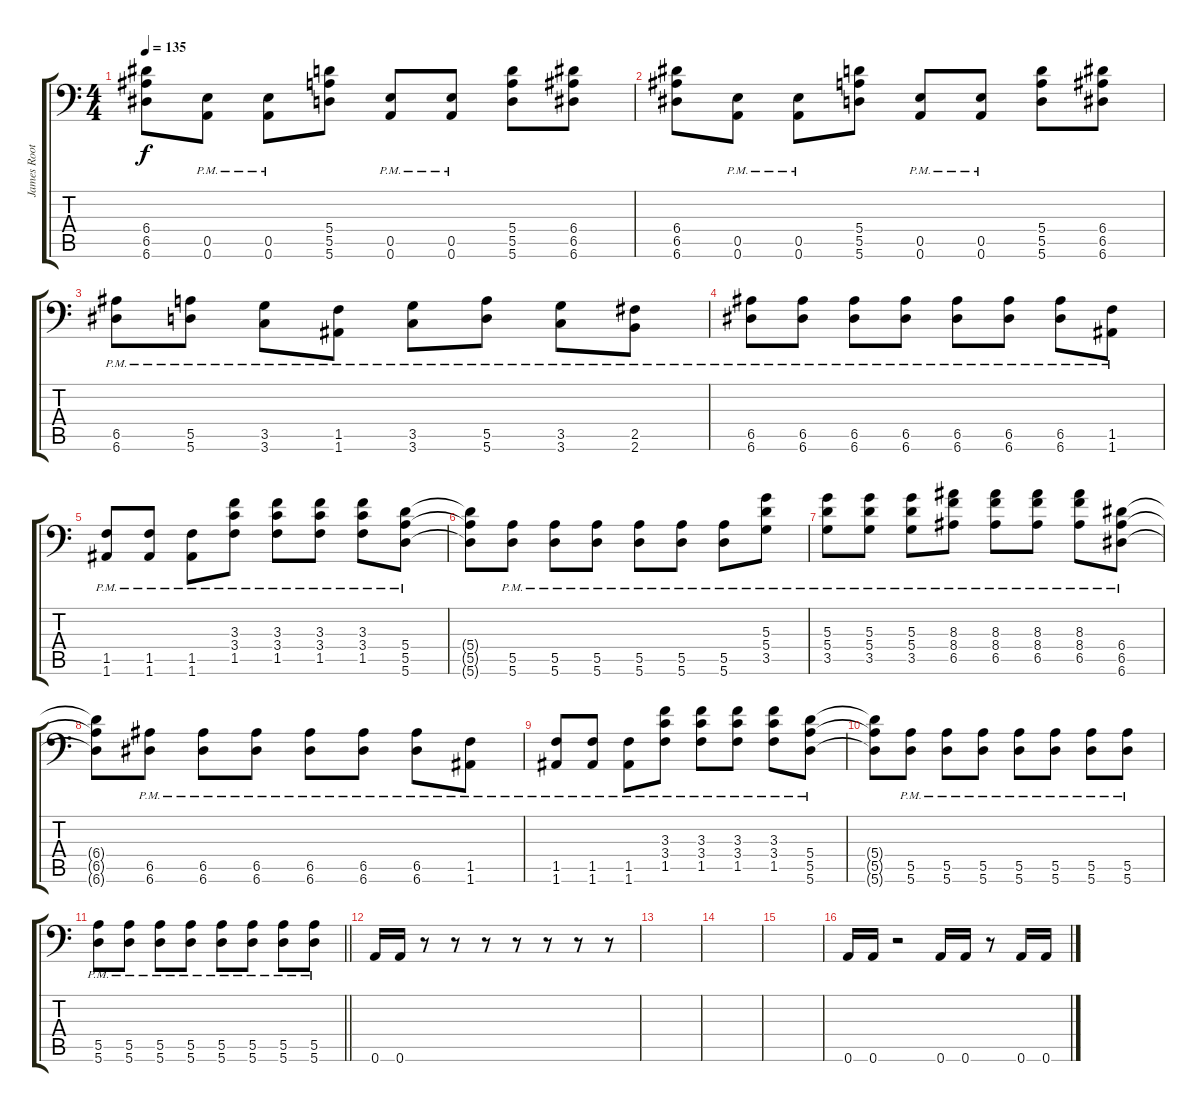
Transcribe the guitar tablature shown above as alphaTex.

\track ("James Root" "James Root") {instrument distortionguitar}
\staff {score tabs}
\tuning (B3 Gb3 D3 A2 E2 A1) {hide}
\ts (4 4)
\tempo 135
\clef f4
\ks c
(6.4 6.5 6.6).8{dy f} (0.5{pm} 0.6{pm}).8 (0.5{pm} 0.6{pm}).8 (5.4 5.5 5.6).8 (0.5{pm} 0.6{pm}).8 (0.5{pm} 0.6{pm}).8 (5.4 5.5 5.6).8 (6.4 6.5 6.6).8 |
(6.4 6.5 6.6).8 (0.5{pm} 0.6{pm}).8 (0.5{pm} 0.6{pm}).8 (5.4 5.5 5.6).8 (0.5{pm} 0.6{pm}).8 (0.5{pm} 0.6{pm}).8 (5.4 5.5 5.6).8 (6.4 6.5 6.6).8 |
(6.5{pm} 6.6{pm}).8 (5.5{pm} 5.6{pm}).8 (3.5{pm} 3.6{pm}).8 (1.5{pm} 1.6{pm}).8 (3.5{pm} 3.6{pm}).8 (5.5{pm} 5.6{pm}).8 (3.5{pm} 3.6{pm}).8 (2.5{pm} 2.6{pm}).8 |
(6.5{pm} 6.6{pm}).8 (6.5{pm} 6.6{pm}).8 (6.5{pm} 6.6{pm}).8 (6.5{pm} 6.6{pm}).8 (6.5{pm} 6.6{pm}).8 (6.5{pm} 6.6{pm}).8 (6.5{pm} 6.6{pm}).8 (1.5{pm} 1.6{pm}).8 |
(1.5{pm} 1.6{pm}).8 (1.5{pm} 1.6{pm}).8 (1.5{pm} 1.6{pm}).8 (3.3{pm} 3.4{pm} 1.5{pm}).8 (3.3{pm} 3.4{pm} 1.5{pm}).8 (3.3{pm} 3.4{pm} 1.5{pm}).8 (3.3{pm} 3.4{pm} 1.5{pm}).8 (5.4{pm} 5.5{pm} 5.6{pm}).8 |
(5.4{t} 5.5{t} 5.6{t}).8 (5.5{pm} 5.6{pm}).8 (5.5{pm} 5.6{pm}).8 (5.5{pm} 5.6{pm}).8 (5.5{pm} 5.6{pm}).8 (5.5{pm} 5.6{pm}).8 (5.5{pm} 5.6{pm}).8 (5.3{pm} 5.4{pm} 3.5{pm}).8 |
(5.3{pm} 5.4{pm} 3.5{pm}).8 (5.3{pm} 5.4{pm} 3.5{pm}).8 (5.3{pm} 5.4{pm} 3.5{pm}).8 (8.3{pm} 8.4{pm} 6.5{pm}).8 (8.3{pm} 8.4{pm} 6.5{pm}).8 (8.3{pm} 8.4{pm} 6.5{pm}).8 (8.3 8.4{pm} 6.5{pm}).8 (6.4{pm} 6.5{pm} 6.6{pm}).8 |
(6.4{t} 6.5{t} 6.6{t}).8 (6.5{pm} 6.6{pm}).8 (6.5{pm} 6.6{pm}).8 (6.5{pm} 6.6{pm}).8 (6.5{pm} 6.6{pm}).8 (6.5{pm} 6.6{pm}).8 (6.5{pm} 6.6{pm}).8 (1.5{pm} 1.6{pm}).8 |
(1.5{pm} 1.6{pm}).8 (1.5{pm} 1.6{pm}).8 (1.5{pm} 1.6{pm}).8 (3.3{pm} 3.4{pm} 1.5{pm}).8 (3.3{pm} 3.4{pm} 1.5{pm}).8 (3.3{pm} 3.4{pm} 1.5{pm}).8 (3.3{pm} 3.4{pm} 1.5{pm}).8 (5.4{pm} 5.5{pm} 5.6{pm}).8 |
(5.4{t} 5.5{t} 5.6{t}).8 (5.5{pm} 5.6{pm}).8 (5.5{pm} 5.6{pm}).8 (5.5{pm} 5.6{pm}).8 (5.5{pm} 5.6{pm}).8 (5.5{pm} 5.6{pm}).8 (5.5{pm} 5.6{pm}).8 (5.5{pm} 5.6{pm}).8 |
\barLineRight lightlight
(5.5{pm} 5.6{pm}).8 (5.5{pm} 5.6{pm}).8 (5.5{pm} 5.6{pm}).8 (5.5{pm} 5.6{pm}).8 (5.5{pm} 5.6{pm}).8 (5.5{pm} 5.6{pm}).8 (5.5{pm} 5.6{pm}).8 (5.5{pm} 5.6{pm}).8 |
0.6.16 0.6.16 r.8 r.8 r.8 r.8 r.8 r.8 r.8 |
|
|
|
0.6.16 0.6.16 r.2 0.6.16 0.6.16 r.8 0.6.16 0.6.16
